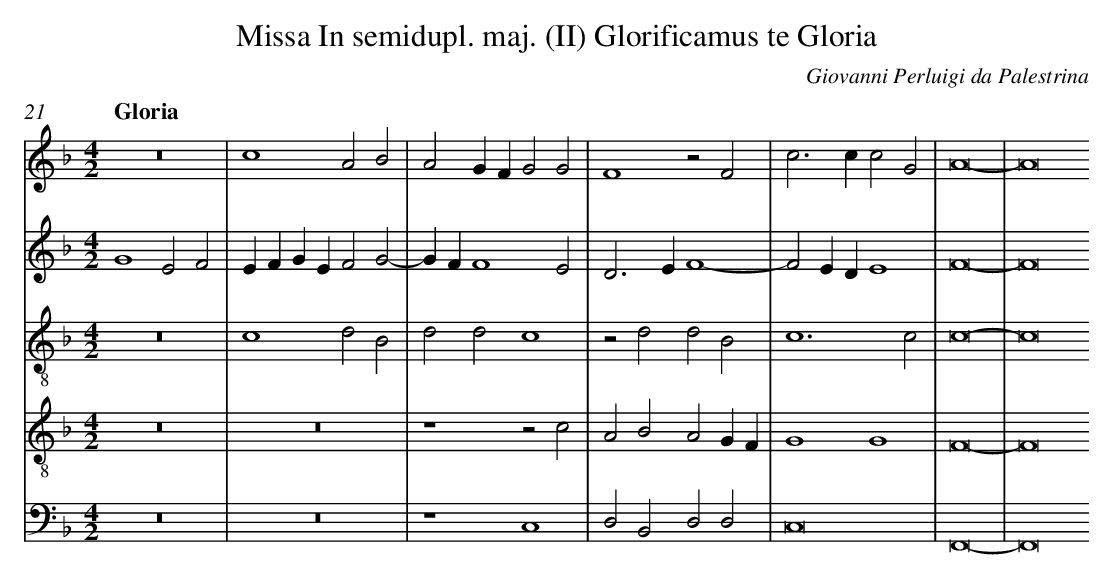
X:1
T: Missa In semidupl. maj. (II) Glorificamus te Gloria
C: Giovanni Perluigi da Palestrina
L: 1/4
M: 4/2
Q: "Gloria"
V: 1 clef=treble
V: 2 clef=treble
V: 3 clef=treble-8
V: 4 clef=treble-8
V: 5 clef=bass
K: F
[V:1] z8 |
[V:2] G4E2F2 |
[V:3] z8 |
[V:4] z8 |
[V:5] z8 |
[V:1] c4A2B2 |
[V:2] EFGEF2G2- |
[V:3] c4d2B2 |
[V:4] z8 |
[V:5] z8 |
[V:1] A2GFG2G2 |
[V:2] GFF4E2 |
[V:3] d2d2c4 |
[V:4] z4z2c2 |
[V:5] z4C,4 |
[V:1] F4z2F2 |
[V:2] D2>E2F4- |
[V:3] z2d2d2B2 |
[V:4] A2B2A2GF |
[V:5] D,2B,,2D,2D,2 |
[V:1] c2>c2c2G2 |
[V:2] F2EDE4 |
[V:3] c6c2 |
[V:4] G4G4 |
[V:5] C,8 |
[V:1] A8- |
[V:2] F8- |
[V:3] c8- |
[V:4] F8- |
[V:5] F,,8- |
[V:1] A8
[V:2] F8
[V:3] c8
[V:4] F8
[V:5] F,,8
